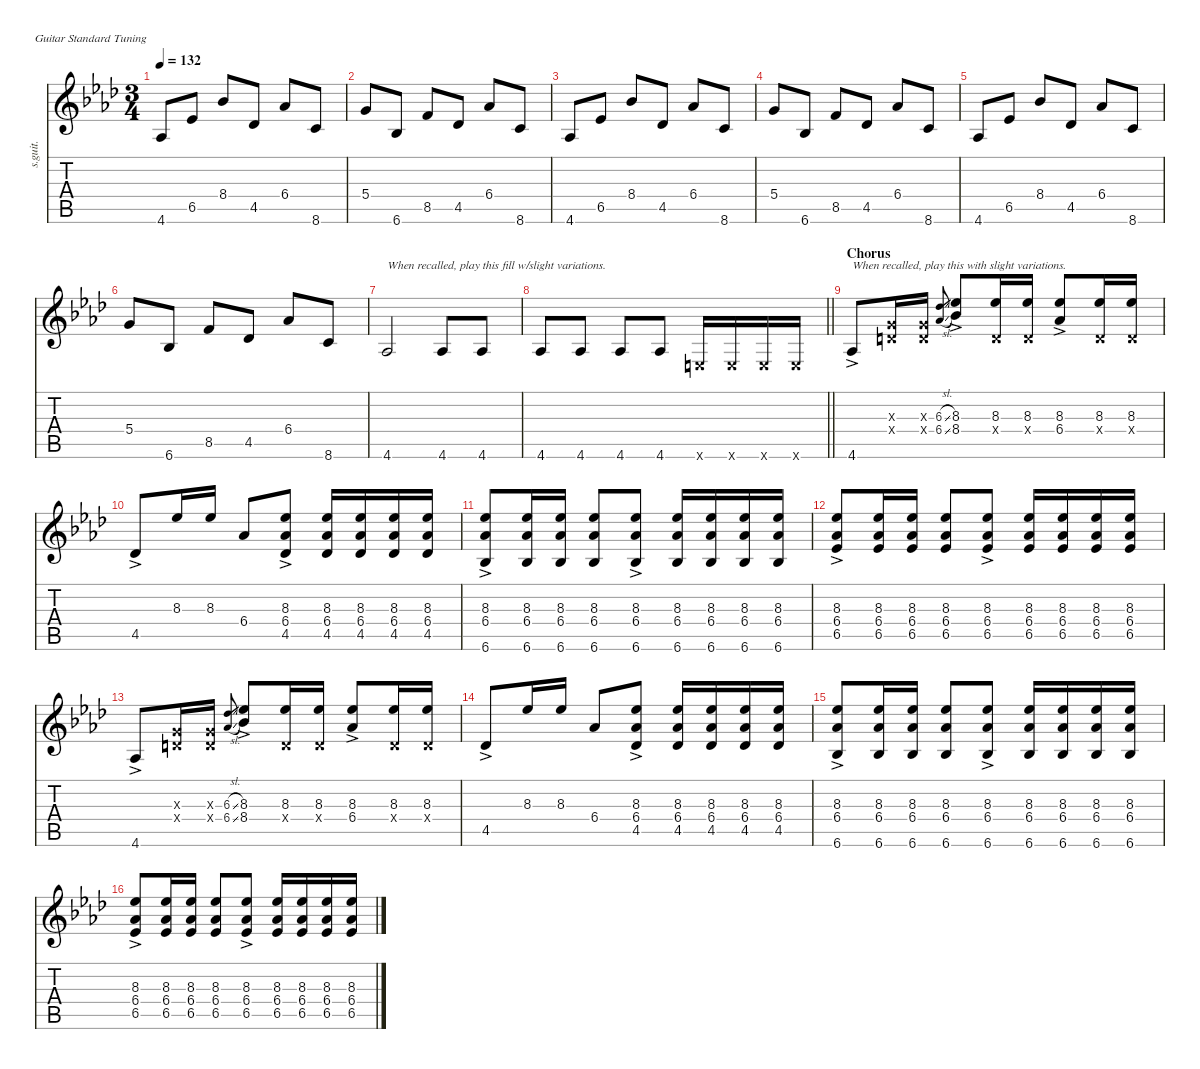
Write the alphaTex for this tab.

\defaultSystemsLayout 4
\hideDynamics
\bracketExtendMode nobrackets
\otherSystemsTrackNameOrientation horizontal
\track ("Dave Matthews" "s.guit.") {defaultSystemsLayout 8 instrument acousticguitarsteel}
\staff {score tabs}
\tuning (E4 B3 G3 D3 A2 E2)
\ts (3 4)
\tempo 132
\clef g2
\ks ab
4.6{acc b}.8{dy f beam Up} 6.5{acc b}.8{beam Up} 8.4{acc b}.8{beam Up} 4.5{acc b}.8{beam Up} 6.4{acc b}.8{beam Up} 8.6{acc forcenatural}.8{beam Up} |
5.4{acc forcenatural}.8{beam Up} 6.6{acc b}.8{beam Up} 8.5{acc forcenatural}.8{beam Up} 4.5{acc b}.8{beam Up} 6.4{acc b}.8{beam Up} 8.6{acc forcenatural}.8{beam Up} |
4.6{acc b}.8{beam Up} 6.5{acc b}.8{beam Up} 8.4{acc b}.8{beam Up} 4.5{acc b}.8{beam Up} 6.4{acc b}.8{beam Up} 8.6{acc forcenatural}.8{beam Up} |
5.4{acc forcenatural}.8{beam Up} 6.6{acc b}.8{beam Up} 8.5{acc forcenatural}.8{beam Up} 4.5{acc b}.8{beam Up} 6.4{acc b}.8{beam Up} 8.6{acc forcenatural}.8{beam Up} |
4.6{acc b}.8{beam Up} 6.5{acc b}.8{beam Up} 8.4{acc b}.8{beam Up} 4.5{acc b}.8{beam Up} 6.4{acc b}.8{beam Up} 8.6{acc forcenatural}.8{beam Up} |
5.4{acc forcenatural}.8{beam Up} 6.6{acc b}.8{beam Up} 8.5{acc forcenatural}.8{beam Up} 4.5{acc b}.8{beam Up} 6.4{acc b}.8{beam Up} 8.6{acc forcenatural}.8{beam Up} |
4.6{acc b}.2{txt "When recalled, play this fill w/slight variations." beam Up} 4.6{acc b}.8{beam Up} 4.6{acc b}.8{beam Up} |
\barLineRight lightlight
4.6{acc b}.8{beam Up} 4.6{acc b}.8{beam Up} 4.6{acc b}.8{beam Up} 4.6{acc b}.8{beam Up} 0.6{x acc forcenatural}.16{beam Up} 0.6{x acc forcenatural}.16{beam Up} 0.6{x acc forcenatural}.16{beam Up} 0.6{x acc forcenatural}.16{beam Up} |
\section ("" "Chorus")
4.6{ac acc b}.8{txt "When recalled, play this with slight variations." dy ff beam Up} (0.3{x acc forcenatural} 0.4{x acc forcenatural}).16{dy f beam Up} (0.3{x acc forcenatural} 0.4{x acc forcenatural}).16{beam Up} (6.3{sl acc b} 6.4{sl acc b}).8{gr dy mf beam Up} (8.3{ac acc b} 8.4{ac acc b}).8{dy ff beam Up} (8.3{acc b} 0.4{x acc forcenatural}).16{dy f beam Up} (8.3{acc b} 0.4{x acc forcenatural}).16{beam Up} (8.3{ac acc b} 6.4{ac acc b}).8{dy ff beam Up} (8.3{acc b} 0.4{x acc forcenatural}).16{dy f beam Up} (8.3{acc b} 0.4{x acc forcenatural}).16{beam Up} |
4.5{ac acc b}.8{dy ff beam Up} 8.3{acc b}.16{dy f beam Up} 8.3{acc b}.16{beam Up} 6.4{acc b}.8{beam Up} (8.3{ac acc b} 6.4{ac acc b} 4.5{ac acc b}).8{dy ff beam Up} (8.3{acc b} 6.4{acc b} 4.5{acc b}).16{dy f beam Up} (8.3{acc b} 6.4{acc b} 4.5{acc b}).16{beam Up} (8.3{acc b} 6.4{acc b} 4.5{acc b}).16{beam Up} (8.3{acc b} 6.4{acc b} 4.5{acc b}).16{beam Up} |
(8.3{ac acc b} 6.4{ac acc b} 6.6{ac acc b}).8{dy ff beam Up} (8.3{acc b} 6.4{acc b} 6.6{acc b}).16{dy f beam Up} (8.3{acc b} 6.4{acc b} 6.6{acc b}).16{beam Up} (8.3{acc b} 6.4{acc b} 6.6{acc b}).8{beam Up} (8.3{ac acc b} 6.4{ac acc b} 6.6{ac acc b}).8{dy ff beam Up} (8.3{acc b} 6.4{acc b} 6.6{acc b}).16{dy f beam Up} (8.3{acc b} 6.4{acc b} 6.6{acc b}).16{beam Up} (8.3{acc b} 6.4{acc b} 6.6{acc b}).16{beam Up} (8.3{acc b} 6.4{acc b} 6.6{acc b}).16{beam Up} |
(8.3{ac acc b} 6.4{ac acc b} 6.5{ac acc b}).8{dy ff beam Up} (8.3{acc b} 6.4{acc b} 6.5{acc b}).16{dy f beam Up} (8.3{acc b} 6.4{acc b} 6.5{acc b}).16{beam Up} (8.3{acc b} 6.4{acc b} 6.5{acc b}).8{beam Up} (8.3{ac acc b} 6.4{ac acc b} 6.5{ac acc b}).8{dy ff beam Up} (8.3{acc b} 6.4{acc b} 6.5{acc b}).16{dy f beam Up} (8.3{acc b} 6.4{acc b} 6.5{acc b}).16{beam Up} (8.3{acc b} 6.4{acc b} 6.5{acc b}).16{beam Up} (8.3{acc b} 6.4{acc b} 6.5{acc b}).16{beam Up} |
4.6{ac acc b}.8{dy ff beam Up} (0.3{x acc forcenatural} 0.4{x acc forcenatural}).16{dy f beam Up} (0.3{x acc forcenatural} 0.4{x acc forcenatural}).16{beam Up} (6.3{sl acc b} 6.4{sl acc b}).8{gr dy mf beam Up} (8.3{ac acc b} 8.4{ac acc b}).8{dy ff beam Up} (8.3{acc b} 0.4{x acc forcenatural}).16{dy f beam Up} (8.3{acc b} 0.4{x acc forcenatural}).16{beam Up} (8.3{ac acc b} 6.4{ac acc b}).8{dy ff beam Up} (8.3{acc b} 0.4{x acc forcenatural}).16{dy f beam Up} (8.3{acc b} 0.4{x acc forcenatural}).16{beam Up} |
4.5{ac acc b}.8{dy ff beam Up} 8.3{acc b}.16{dy f beam Up} 8.3{acc b}.16{beam Up} 6.4{acc b}.8{beam Up} (8.3{ac acc b} 6.4{ac acc b} 4.5{ac acc b}).8{dy ff beam Up} (8.3{acc b} 6.4{acc b} 4.5{acc b}).16{dy f beam Up} (8.3{acc b} 6.4{acc b} 4.5{acc b}).16{beam Up} (8.3{acc b} 6.4{acc b} 4.5{acc b}).16{beam Up} (8.3{acc b} 6.4{acc b} 4.5{acc b}).16{beam Up} |
(8.3{ac acc b} 6.4{ac acc b} 6.6{ac acc b}).8{dy ff beam Up} (8.3{acc b} 6.4{acc b} 6.6{acc b}).16{dy f beam Up} (8.3{acc b} 6.4{acc b} 6.6{acc b}).16{beam Up} (8.3{acc b} 6.4{acc b} 6.6{acc b}).8{beam Up} (8.3{ac acc b} 6.4{ac acc b} 6.6{ac acc b}).8{dy ff beam Up} (8.3{acc b} 6.4{acc b} 6.6{acc b}).16{dy f beam Up} (8.3{acc b} 6.4{acc b} 6.6{acc b}).16{beam Up} (8.3{acc b} 6.4{acc b} 6.6{acc b}).16{beam Up} (8.3{acc b} 6.4{acc b} 6.6{acc b}).16{beam Up} |
(8.3{ac acc b} 6.4{ac acc b} 6.5{ac acc b}).8{dy ff beam Up} (8.3{acc b} 6.4{acc b} 6.5{acc b}).16{dy f beam Up} (8.3{acc b} 6.4{acc b} 6.5{acc b}).16{beam Up} (8.3{acc b} 6.4{acc b} 6.5{acc b}).8{beam Up} (8.3{ac acc b} 6.4{ac acc b} 6.5{ac acc b}).8{dy ff beam Up} (8.3{acc b} 6.4{acc b} 6.5{acc b}).16{dy f beam Up} (8.3{acc b} 6.4{acc b} 6.5{acc b}).16{beam Up} (8.3{acc b} 6.4{acc b} 6.5{acc b}).16{beam Up} (8.3{acc b} 6.4{acc b} 6.5{acc b}).16{beam Up}
